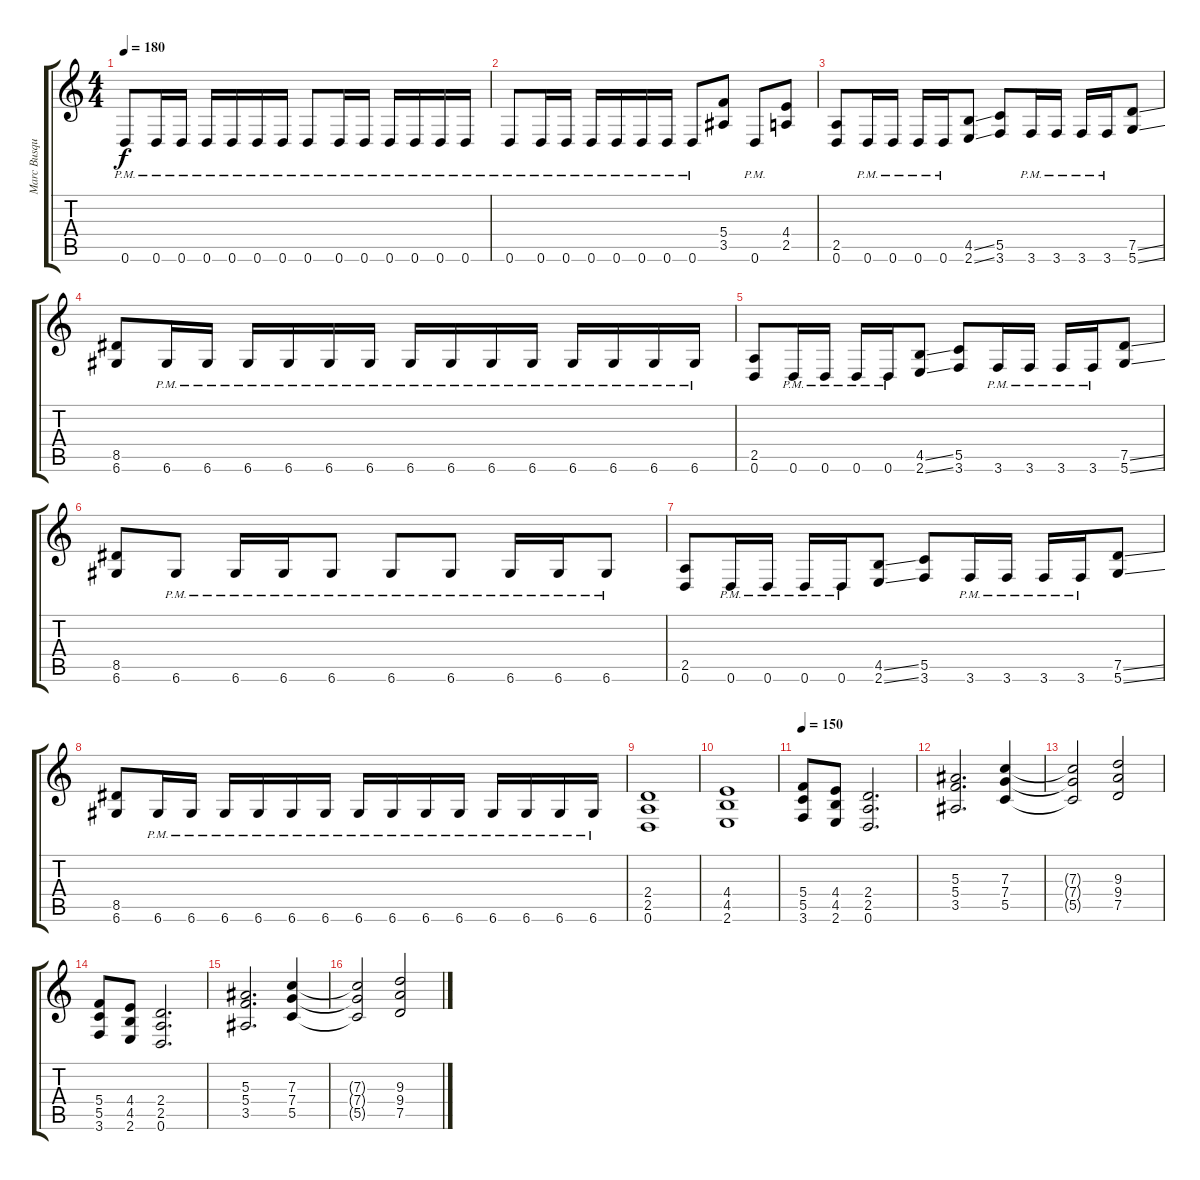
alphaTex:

\track ("Marc Busque" "Marc Busqu") {instrument distortionguitar}
\staff {score tabs}
\tuning (D4 A3 F3 C3 G2 D2) {hide}
\ts (4 4)
\tempo 180
\clef g2
\ks c
0.6{pm}.8{dy f} 0.6{pm}.16 0.6{pm}.16 0.6{pm}.16 0.6{pm}.16 0.6{pm}.16 0.6{pm}.16 0.6{pm}.8 0.6{pm}.16 0.6{pm}.16 0.6{pm}.16 0.6{pm}.16 0.6{pm}.16 0.6{pm}.16 |
0.6{pm}.8 0.6{pm}.16 0.6{pm}.16 0.6{pm}.16 0.6{pm}.16 0.6{pm}.16 0.6{pm}.16 0.6{pm}.8 (5.4 3.5).8 0.6{pm}.8 (4.4 2.5).8 |
(2.5 0.6).8 0.6{pm}.16 0.6{pm}.16 0.6{pm}.16 0.6{pm}.16 (4.5{ss} 2.6{ss}).8 (5.5 3.6).8 3.6{pm}.16 3.6{pm}.16 3.6{pm}.16 3.6{pm}.16 (7.5{ss} 5.6{ss}).8 |
(8.5 6.6).8 6.6{pm}.16 6.6{pm}.16 6.6{pm}.16 6.6{pm}.16 6.6{pm}.16 6.6{pm}.16 6.6{pm}.16 6.6{pm}.16 6.6{pm}.16 6.6{pm}.16 6.6{pm}.16 6.6{pm}.16 6.6{pm}.16 6.6{pm}.16 |
(2.5 0.6).8 0.6{pm}.16 0.6{pm}.16 0.6{pm}.16 0.6{pm}.16 (4.5{ss} 2.6{ss}).8 (5.5 3.6).8 3.6{pm}.16 3.6{pm}.16 3.6{pm}.16 3.6{pm}.16 (7.5{ss} 5.6{ss}).8 |
(8.5 6.6).8 6.6{pm}.8 6.6{pm}.16 6.6{pm}.16 6.6{pm}.8 6.6{pm}.8 6.6{pm}.8 6.6{pm}.16 6.6{pm}.16 6.6{pm}.8 |
(2.5 0.6).8 0.6{pm}.16 0.6{pm}.16 0.6{pm}.16 0.6{pm}.16 (4.5{ss} 2.6{ss}).8 (5.5 3.6).8 3.6{pm}.16 3.6{pm}.16 3.6{pm}.16 3.6{pm}.16 (7.5{ss} 5.6{ss}).8 |
(8.5 6.6).8 6.6{pm}.16 6.6{pm}.16 6.6{pm}.16 6.6{pm}.16 6.6{pm}.16 6.6{pm}.16 6.6{pm}.16 6.6{pm}.16 6.6{pm}.16 6.6{pm}.16 6.6{pm}.16 6.6{pm}.16 6.6{pm}.16 6.6{pm}.16 |
(2.4 2.5 0.6).1 |
(4.4 4.5 2.6).1 |
\tempo 150
(5.4 5.5 3.6).8 (4.4 4.5 2.6).8 (2.4 2.5 0.6).2{d} |
(5.3 5.4 3.5).2{d} (7.3 7.4 5.5).4 |
(7.3{t} 7.4{t} 5.5{t}).2 (9.3 9.4 7.5).2 |
(5.4 5.5 3.6).8 (4.4 4.5 2.6).8 (2.4 2.5 0.6).2{d} |
(5.3 5.4 3.5).2{d} (7.3 7.4 5.5).4 |
(7.3{t} 7.4{t} 5.5{t}).2 (9.3 9.4 7.5).2
